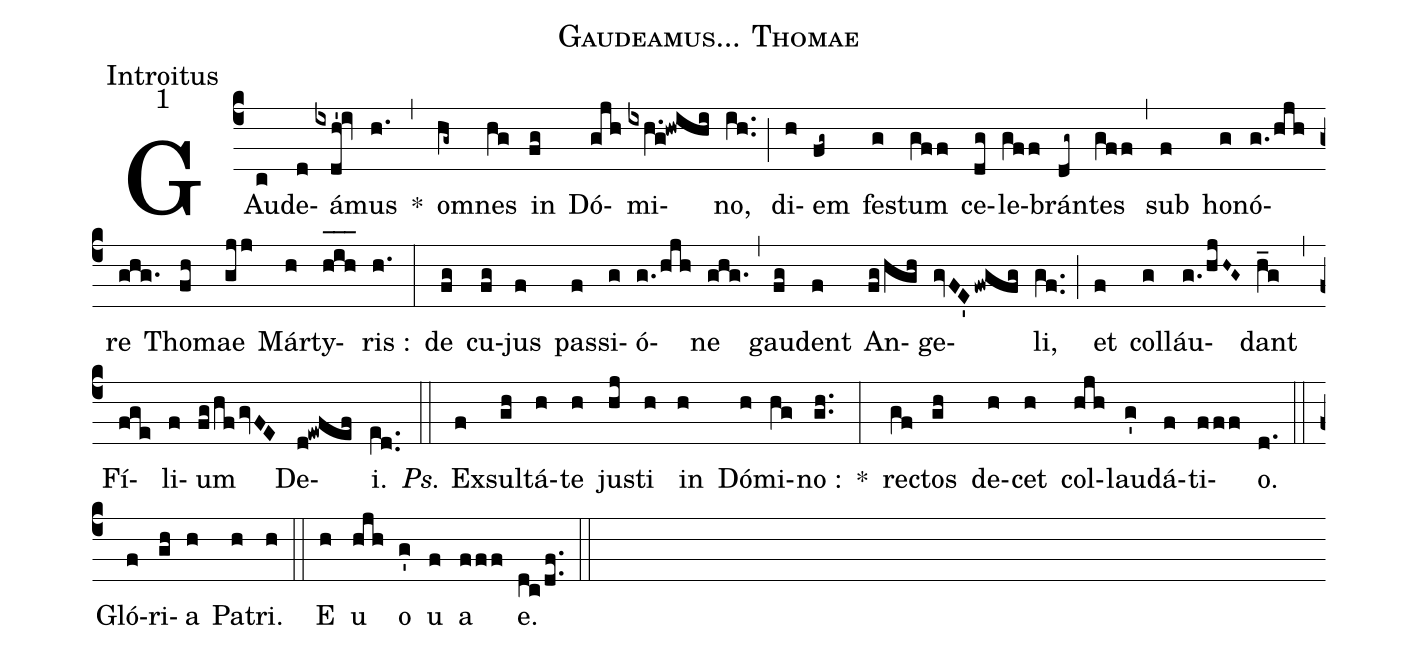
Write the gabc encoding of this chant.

name:Gaudeamus... Thomae;
office-part:Introitus;
mode:1;
%%
(c4) GAu(c)de(d)á(ixdh'!iv)mus(h.) *(,) o(hg~)mnes(hg) in(fg) Dó(gjh)mi(ixh.g!hwihi)no,(ih..) (;) di(h)em(fg~) fe(g)stum(gff) ce(dg)le(gff)brán(dg~)tes(gff) (,) sub(f) ho(g)nó(g./hjh)re(ghg.) Tho(fh)mae(gjj) Már(h)ty(h_[oh:h]i_[oh:h]h_[oh:h])ris :(h.) (:) de(fg) cu(fg)jus(f) pas(f)si(g)ó(g./hjh)ne(ghg.) (,) gau(fg)dent(f) An(fg/hgh)ge(gvFE'fwgfg)li,(gf..) (;) et(f) col(g)láu(g./hjH~G~)dant(h_g) (,) Fí(fge)li(f)um(fg/hfgvFE) De(d!ewfef)i.(e[ll:1]d..) (::) <i>Ps.</i> Ex(f)sul(gh)tá(h)te(h) ju(hj)sti(h) in(h) Dó(h)mi(hg)no :(gh..) *(:) re(gf)ctos(gh) de(h)cet(h) col(hjh)lau(g')dá(f)ti(fff)o.(d.) (::) Gló(f)ri(gh)a(h) Pa(h)tri.(h) (::) <eu>E(h) u(hjh) o(g') u(f) a(fff) e.</eu>(dc/df..) (::)
